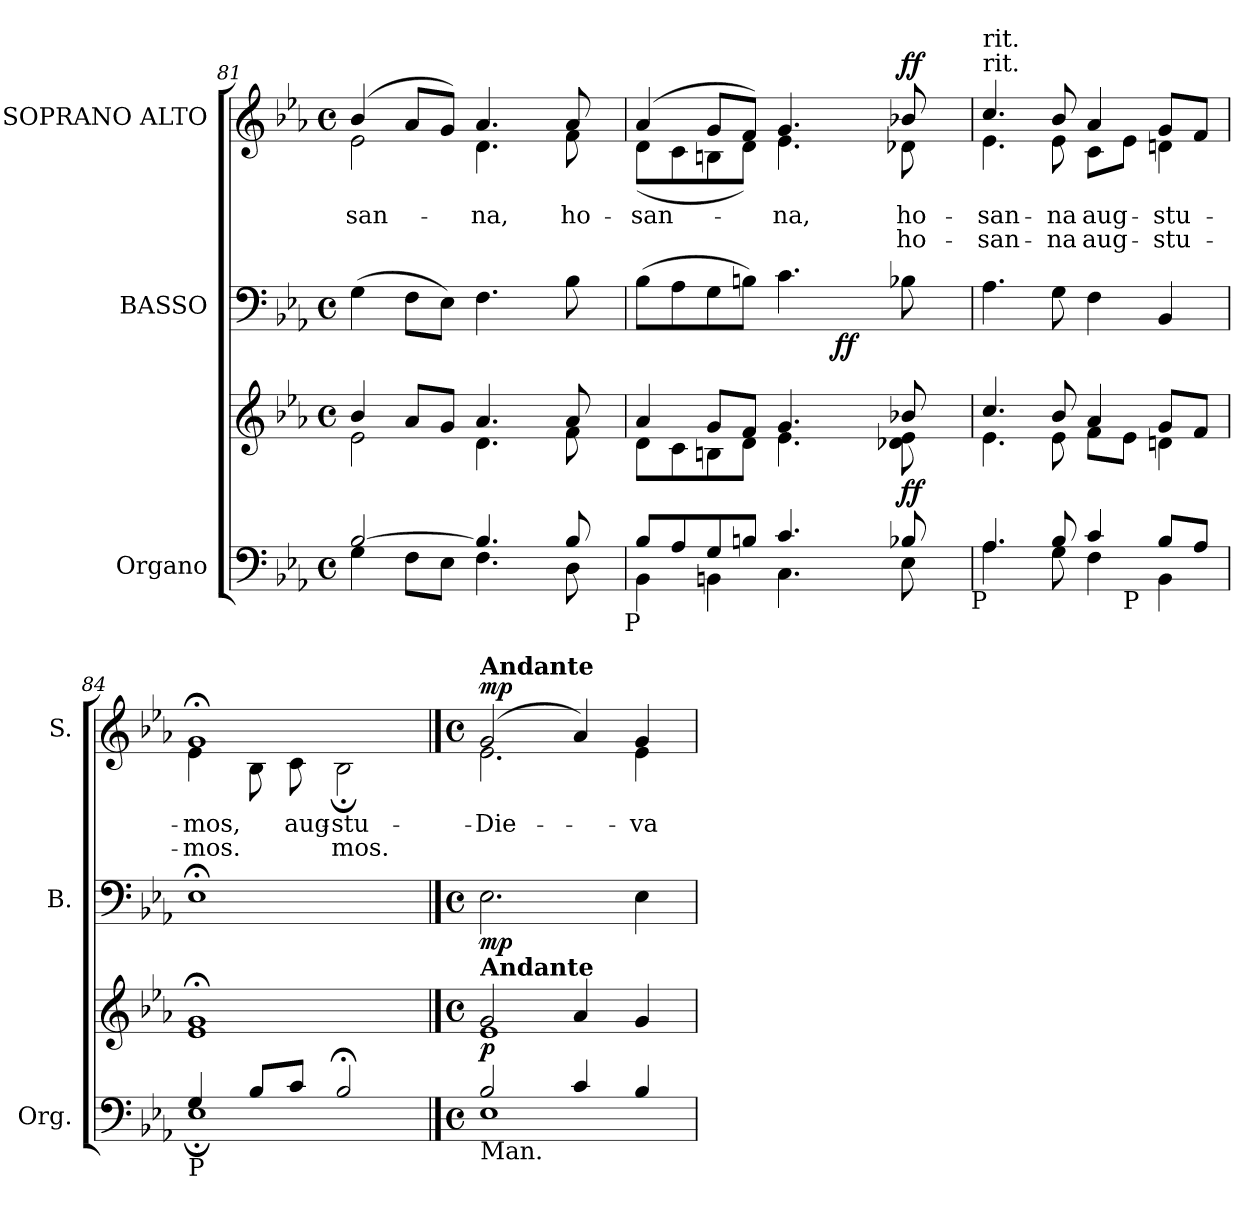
**kern	**kern	**dynam	**kern	**dynam	**kern	**text	**text	**dynam
*part3	*part3	*part3	*part2	*part2	*part1	*part1	*part1	*part1
*staff4	*staff3	*staff3/4	*staff2	*staff2	*staff1	*staff1	*staff1	*staff1
*I"Organo	*	*	*I"BASSO	*	*I"SOPRANO ALTO	*	*	*
*I'Org.	*	*	*I'B.	*	*I'S.	*	*	*
*clefF4	*clefG2	*	*clefF4	*	*clefG2	*	*	*
*k[b-e-a-]	*k[b-e-a-]	*	*k[b-e-a-]	*	*k[b-e-a-]	*	*	*
*E-:	*E-:	*	*E-:	*	*E-:	*	*	*
*M4/4	*M4/4	*	*M4/4	*	*M4/4	*	*	*
*met(c)	*met(c)	*	*met(c)	*	*met(c)	*	*	*
=81	=81	=81	=81	=81	=81	=81	=81	=81
*^	*^	*	*	*	*^	*	*	*
!	!	!	!	!	!	!	!	!	!LO:LY:b:color=#000000	!	!
*	*^	*	*	*	*	*	*	*	*	*	*
[2B-i/	4Gi\	2ryy	4b-i/	2e-i\	.	(4Gi\	.	(4b-i/	2e-i\	-san-	.	.
.	8Fi\L	.	8a-i/L	.	.	8Fi\L	.	8a-i/L	.	.	.	.
.	8E-i\J	.	8gi/J	.	.	8E-i\J)	.	8gi/J)	.	.	.	.
!	!	!	!	!	!	!	!	!	!	!LO:LY:b:color=#000000	!	!
4.B-i/]	4.Fi\	4ryy	4.a-i/	4.di\	.	4.Fi\	.	4.a-i/	4.di\	-na,	.	.
.	.	8ryy	.	.	.	.	.	.	.	.	.	.
!	!	!	!	!	!	!	!	!	!	!LO:LY:b:color=#000000	!	!
8B-i/	8Di\	16ryy	8a-i/	8fi\	.	8B-i\	.	8a-i/	8fi\	ho-	.	.
.	.	32ryy	.	.	.	.	.	.	.	.	.	.
.	.	64ryy	.	.	.	.	.	.	.	.	.	.
.	.	128...ryy	.	.	.	.	.	.	.	.	.	.
!	!	!LO:TX:b:t=P	!	!	!	!	!	!	!	!	!	!
.	.	1024ryy	.	.	.	.	.	.	.	.	.	.
=82	=82	=82	=82	=82	=82	=82	=82	=82	=82	=82	=82	=82
!	!	!	!	!	!	!	!	!	!	!LO:LY:b:color=#000000	!	!
*	*	*	*	*	*	*^	*	*	*	*	*	*
8B-i/L	4BB-i\	2ryy	4a-i/	8di\L	.	(8B-i\L	2ryy	.	(4a-i/	(8di\L	-san-	.	.
8A-i/	.	.	.	8ci\	.	8A-i\	.	.	.	8ci\	.	.	.
8Gi/	4BBni\	.	8gi/L	8Bni\	.	8Gi\	.	.	8gi/L	8Bni\	.	.	.
8Bni/J	.	.	8fi/J	8di\J	.	8Bni\J)	.	.	8fi/J)	8di\J)	.	.	.
!	!	!	!	!	!	!	!	!	!	!	!LO:LY:b:color=#000000	!	!
4.ci/	4.Ci\	4ryy	4.gi/	4.e-i\	.	4.ci\	8ryy	.	4.gi/	4.e-i\	-na,	.	.
.	.	.	.	.	.	.	64ryy	.	.	.	.	.	.
.	.	.	.	.	.	.	128ryy	.	.	.	.	.	.
.	.	.	.	.	.	.	256ryy	.	.	.	.	.	.
.	.	.	.	.	.	.	1024ryy	.	.	.	.	.	.
.	.	.	.	.	.	.	4ryy	ff	.	.	.	.	.
.	.	8ryy	.	.	.	.	.	.	.	.	.	.	.
!	!	!	!	!	!	!	!	!	!	!	!LO:LY:a:color=#000000	!LO:LY:b:color=#000000	!
!	!	!	!	!	!	!	!	!	!	!	!LO:LY:b:color=#000000	!	!
8B-Xi/	8E-i\	16ryy	8b-Xi/	8d-Xi\ 8e-i	ff	8B-Xi\	.	.	8b-Xi/	8d-Xi\	ho-	ho-	ff
.	.	.	.	.	.	.	16ryy	.	.	.	.	.	.
.	.	32ryy	.	.	.	.	.	.	.	.	.	.	.
.	.	.	.	.	.	.	32ryy	.	.	.	.	.	.
.	.	64ryy	.	.	.	.	.	.	.	.	.	.	.
.	.	128...ryy	.	.	.	.	.	.	.	.	.	.	.
.	.	.	.	.	.	.	512.ryy	.	.	.	.	.	.
!	!	!LO:TX:b:t=P	!	!	!	!	!	!	!	!	!	!	!
.	.	1024ryy	.	.	.	.	.	.	.	.	.	.	.
*	*	*	*	*	*	*v	*v	*	*	*	*	*	*
=83	=83	=83	=83	=83	=83	=83	=83	=83	=83	=83	=83	=83
*	*	*	*	*	*	*^	*	*	*	*	*	*
!	!	!	!	!	!	!	!	!	!	!	!LO:LY:a:color=#000000	!LO:LY:b:color=#000000	!
*	*	*	*	*	*	*v	*v	*	*	*	*	*	*
*	*	*	*	*	*	*^	*	*	*	*	*	*
!	!	!	!	!	!	!	!	!	!LO:TX:t=rit.	!	!	!	!
!	!	!	!	!	!	!	!	!	!LO:TX:t=rit.	!	!	!	!
!	!	!	!	!	!	!	!	!	!	!	!LO:LY:b:color=#000000	!	!
*	*	*	*	*	*	*v	*v	*	*	*	*	*	*
4.A-i/	4.A-i\	2ryy	4.cci/	4.e-i\	.	4.A-i\	.	4.cci/	4.e-i\	-san-	-san-	.
!	!	!	!	!	!	!	!	!	!	!LO:LY:a:color=#000000	!LO:LY:b:color=#000000	!
!	!	!	!	!	!	!	!	!	!	!LO:LY:b:color=#000000	!	!
8B-i/	8Gi\	.	8b-i/	8e-i\	.	8Gi\	.	8b-i/	8e-i\	-na	-na	.
!	!	!	!	!	!	!	!	!	!	!LO:LY:a:color=#000000	!LO:LY:b:color=#000000	!
!	!	!	!	!	!	!	!	!	!	!LO:LY:b:color=#000000	!	!
4ci/	4Fi\	8ryy	4a-i/	8fi\L	.	4Fi\	.	4a-i/	8ci\L	aug-	aug-	.
!	!	!LO:TX:b:t=P	!	!	!	!	!	!	!	!	!	!
.	.	4.ryy	.	8e-i\J	.	.	.	.	8e-i\J	.	.	.
!	!	!	!	!	!	!	!	!	!	!LO:LY:a:color=#000000	!LO:LY:b:color=#000000	!
!	!	!	!	!	!	!	!	!	!	!LO:LY:b:color=#000000	!	!
8B-i/L	4BB-i\	.	8gi/L	4dni\	.	4BB-i/	.	8gi/L	4dni\	-stu-	-stu-	.
8A-i/J	.	.	8fi/J	.	.	.	.	8fi/J	.	.	.	.
*	*v	*v	*	*	*	*	*	*	*	*	*	*
=84	=84	=84	=84	=84	=84	=84	=84	=84	=84	=84	=84
*	*^	*	*	*	*	*	*	*	*	*	*
!	!	!	!	!	!	!	!	!	!	!LO:LY:a:color=#000000	!LO:LY:b:color=#000000	!
*	*v	*v	*	*	*	*	*	*	*	*	*	*
*	*^	*	*	*	*	*	*	*	*	*	*
!LO:TX:b:t=P	!	!	!	!	!	!	!	!	!	!	!	!
!	!	!	!	!	!	!	!	!	!	!LO:LY:b:color=#000000	!	!
*	*v	*v	*	*	*	*	*	*	*	*	*	*
4Gi/	1E-;i	1g;i	1e-i	.	1E-;i	.	1g;i	4e-i\	-mos,	-mos.	.
8B-i/L	.	.	.	.	.	.	.	8B-i\	.	.	.
!	!	!	!	!	!	!	!	!	!LO:LY:b:color=#000000	!	!
8ci/J	.	.	.	.	.	.	.	8ci\	aug-	.	.
!	!	!	!	!	!	!	!	!	!LO:LY:b:color=#000000	!LO:LY:b:color=#000000	!
2B-;i/	.	.	.	.	.	.	.	2B-;i\	-stu-	-mos.	.
!!LO:LB:g=z	!!
==85	==85	==85	==85	==85	==85	==85	==85	==85	==85	==85	==85
*M4/4	*	*M4/4	*	*	*M4/4	*	*M4/4	*	*	*	*
*met(c)	*	*met(c)	*	*	*met(c)	*	*met(c)	*	*	*	*
*	*	*MM80	*	*	*	*	*MM80	*	*	*	*
!	!	!	!	!	!	!	!LO:TX:a:B:t=Andante	!	!	!	!
!	!	!LO:TX:a:B:t=Andante	!	!	!	!	!	!	!	!	!
!LO:TX:b:t=Man.	!	!	!	!	!	!	!	!	!	!	!
!	!	!	!	!	!	!	!	!	!LO:LY:b:color=#000000	!	!
2B-i/	1E-i	2gi/	1e-i	p	2.E-i\	mp	(2gi/	2.e-i\	Die-	.	mp
4ci/	.	4a-i/	.	.	.	.	4a-i/)	.	.	.	.
!	!	!	!	!	!	!	!	!	!LO:LY:b:color=#000000	!	!
4B-i/	.	4gi/	.	.	4E-i\	.	4gi/	4e-i\	-va	.	.
*v	*v	*	*	*	*	*	*v	*v	*	*	*
*	*v	*v	*	*	*	*	*	*	*
=	=	=	=	=	=	=	=	=
*-	*-	*-	*-	*-	*-	*-	*-	*-
